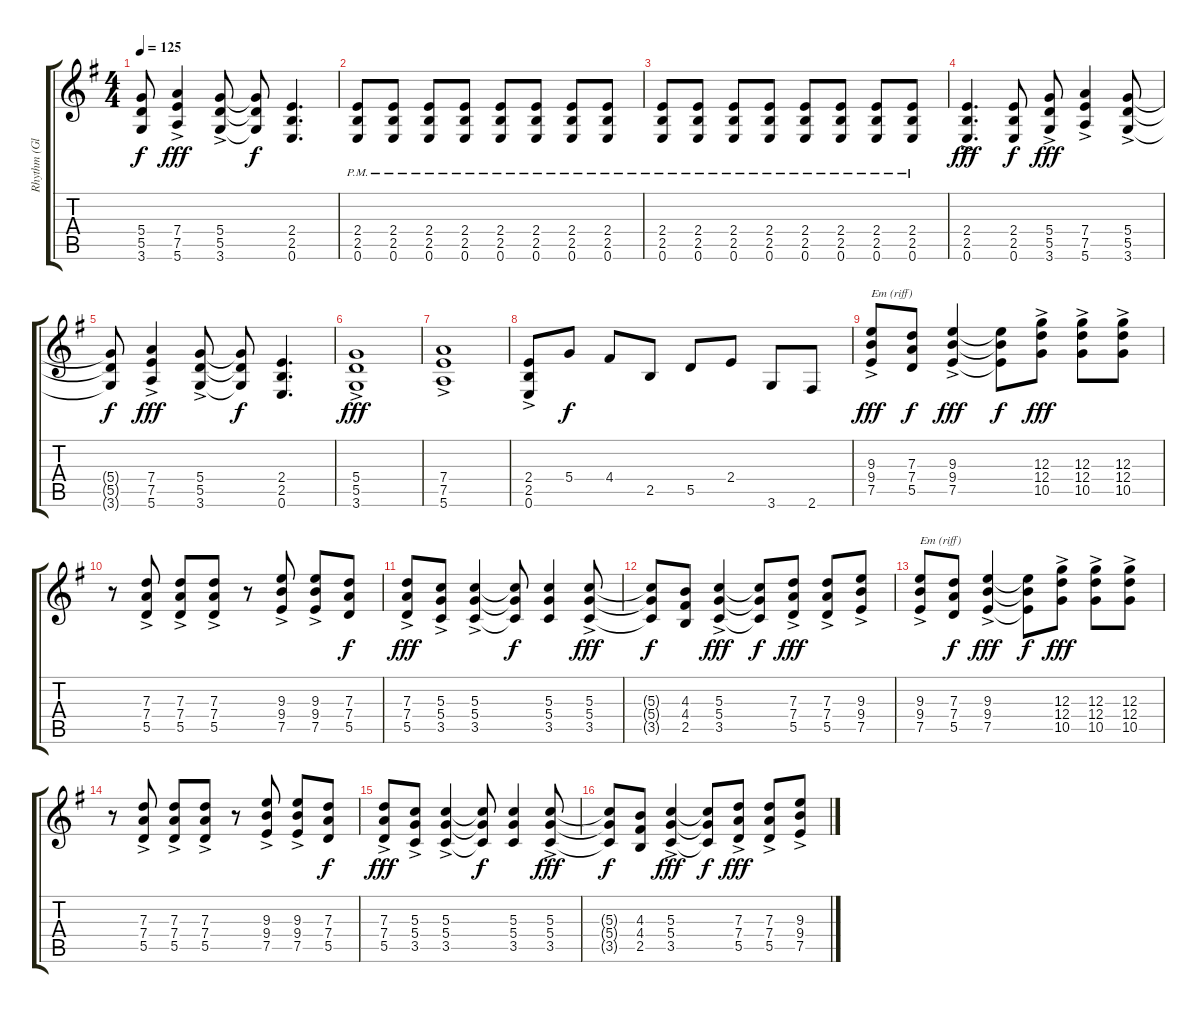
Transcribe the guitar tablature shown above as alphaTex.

\track ("Rhythm (Glenn Tipton)" "Rhythm (Gl") {instrument distortionguitar}
\staff {score tabs}
\tuning (E4 B3 G3 D3 A2 E2) {hide}
\ts (4 4)
\tempo 125
\clef g2
\ks g
(5.4{t} 5.5{t} 3.6{t}).8{dy f} (7.4{ac} 7.5{ac} 5.6{ac}).4{dy fff} (5.4{ac} 5.5{ac} 3.6{ac}).8 (5.4{t} 5.5{t} 3.6{t}).8{dy f} (2.4 2.5 0.6).4{d} |
(2.4{pm} 2.5{pm} 0.6{pm}).8 (2.4{pm} 2.5{pm} 0.6{pm}).8 (2.4{pm} 2.5{pm} 0.6{pm}).8 (2.4{pm} 2.5{pm} 0.6{pm}).8 (2.4{pm} 2.5{pm} 0.6{pm}).8 (2.4{pm} 2.5{pm} 0.6{pm}).8 (2.4{pm} 2.5{pm} 0.6{pm}).8 (2.4{pm} 2.5{pm} 0.6{pm}).8 |
(2.4{pm} 2.5{pm} 0.6{pm}).8 (2.4{pm} 2.5{pm} 0.6{pm}).8 (2.4{pm} 2.5{pm} 0.6{pm}).8 (2.4{pm} 2.5{pm} 0.6{pm}).8 (2.4{pm} 2.5{pm} 0.6{pm}).8 (2.4{pm} 2.5{pm} 0.6{pm}).8 (2.4{pm} 2.5{pm} 0.6{pm}).8 (2.4{pm} 2.5{pm} 0.6{pm}).8 |
(2.4{ac} 2.5{ac} 0.6{ac}).4{d dy fff} (2.4 2.5 0.6).8{dy f} (5.4{ac} 5.5{ac} 3.6{ac}).8{dy fff} (7.4{ac} 7.5{ac} 5.6{ac}).4 (5.4{ac} 5.5{ac} 3.6{ac}).8 |
(5.4{t} 5.5{t} 3.6{t}).8{dy f} (7.4{ac} 7.5{ac} 5.6{ac}).4{dy fff} (5.4{ac} 5.5{ac} 3.6{ac}).8 (5.4{t} 5.5{t} 3.6{t}).8{dy f} (2.4 2.5 0.6).4{d} |
(5.4{ac} 5.5{ac} 3.6{ac}).1{dy fff} |
(7.4{ac} 7.5{ac} 5.6{ac}).1 |
(2.4{ac} 2.5{ac} 0.6{ac}).8 5.4.8{dy f} 4.4.8 2.5.8 5.5.8 2.4.8 3.6.8 2.6.8 |
(9.3{ac} 9.4{ac} 7.5{ac}).8{txt "Em (riff)" dy fff} (7.3 7.4 5.5).8{dy f} (9.3{ac} 9.4{ac} 7.5{ac}).4{dy fff} (9.3{t} 9.4{t} 7.5{t}).8{dy f} (12.3{ac} 12.4{ac} 10.5{ac}).8{dy fff} (12.3{ac} 12.4{ac} 10.5{ac}).8 (12.3{ac} 12.4{ac} 10.5{ac}).8 |
r.8 (7.3{ac} 7.4{ac} 5.5{ac}).8 (7.3{ac} 7.4{ac} 5.5{ac}).8 (7.3{ac} 7.4{ac} 5.5{ac}).8 r.8 (9.3{ac} 9.4{ac} 7.5{ac}).8 (9.3{ac} 9.4{ac} 7.5{ac}).8 (7.3 7.4 5.5).8{dy f} |
(7.3{ac} 7.4{ac} 5.5{ac}).8{dy fff} (5.3{ac} 5.4{ac} 3.5{ac}).8 (5.3{ac} 5.4{ac} 3.5{ac}).4 (5.3{t} 5.4{t} 3.5{t}).8{dy f} (5.3 5.4 3.5).4 (5.3{ac} 5.4{ac} 3.5{ac}).8{dy fff} |
(5.3{t} 5.4{t} 3.5{t}).8{dy f} (4.3 4.4 2.5).8 (5.3{ac} 5.4{ac} 3.5{ac}).4{dy fff} (5.3{t} 5.4{t} 3.5{t}).8{dy f} (7.3{ac} 7.4{ac} 5.5{ac}).8{dy fff} (7.3{ac} 7.4{ac} 5.5{ac}).8 (9.3{ac} 9.4{ac} 7.5{ac}).8 |
(9.3{ac} 9.4{ac} 7.5{ac}).8{txt "Em (riff)"} (7.3 7.4 5.5).8{dy f} (9.3{ac} 9.4{ac} 7.5{ac}).4{dy fff} (9.3{t} 9.4{t} 7.5{t}).8{dy f} (12.3{ac} 12.4{ac} 10.5{ac}).8{dy fff} (12.3{ac} 12.4{ac} 10.5{ac}).8 (12.3{ac} 12.4{ac} 10.5{ac}).8 |
r.8 (7.3{ac} 7.4{ac} 5.5{ac}).8 (7.3{ac} 7.4{ac} 5.5{ac}).8 (7.3{ac} 7.4{ac} 5.5{ac}).8 r.8 (9.3{ac} 9.4{ac} 7.5{ac}).8 (9.3{ac} 9.4{ac} 7.5{ac}).8 (7.3 7.4 5.5).8{dy f} |
(7.3{ac} 7.4{ac} 5.5{ac}).8{dy fff} (5.3{ac} 5.4{ac} 3.5{ac}).8 (5.3{ac} 5.4{ac} 3.5{ac}).4 (5.3{t} 5.4{t} 3.5{t}).8{dy f} (5.3 5.4 3.5).4 (5.3{ac} 5.4{ac} 3.5{ac}).8{dy fff} |
(5.3{t} 5.4{t} 3.5{t}).8{dy f} (4.3 4.4 2.5).8 (5.3{ac} 5.4{ac} 3.5{ac}).4{dy fff} (5.3{t} 5.4{t} 3.5{t}).8{dy f} (7.3{ac} 7.4{ac} 5.5{ac}).8{dy fff} (7.3{ac} 7.4{ac} 5.5{ac}).8 (9.3{ac} 9.4{ac} 7.5{ac}).8
